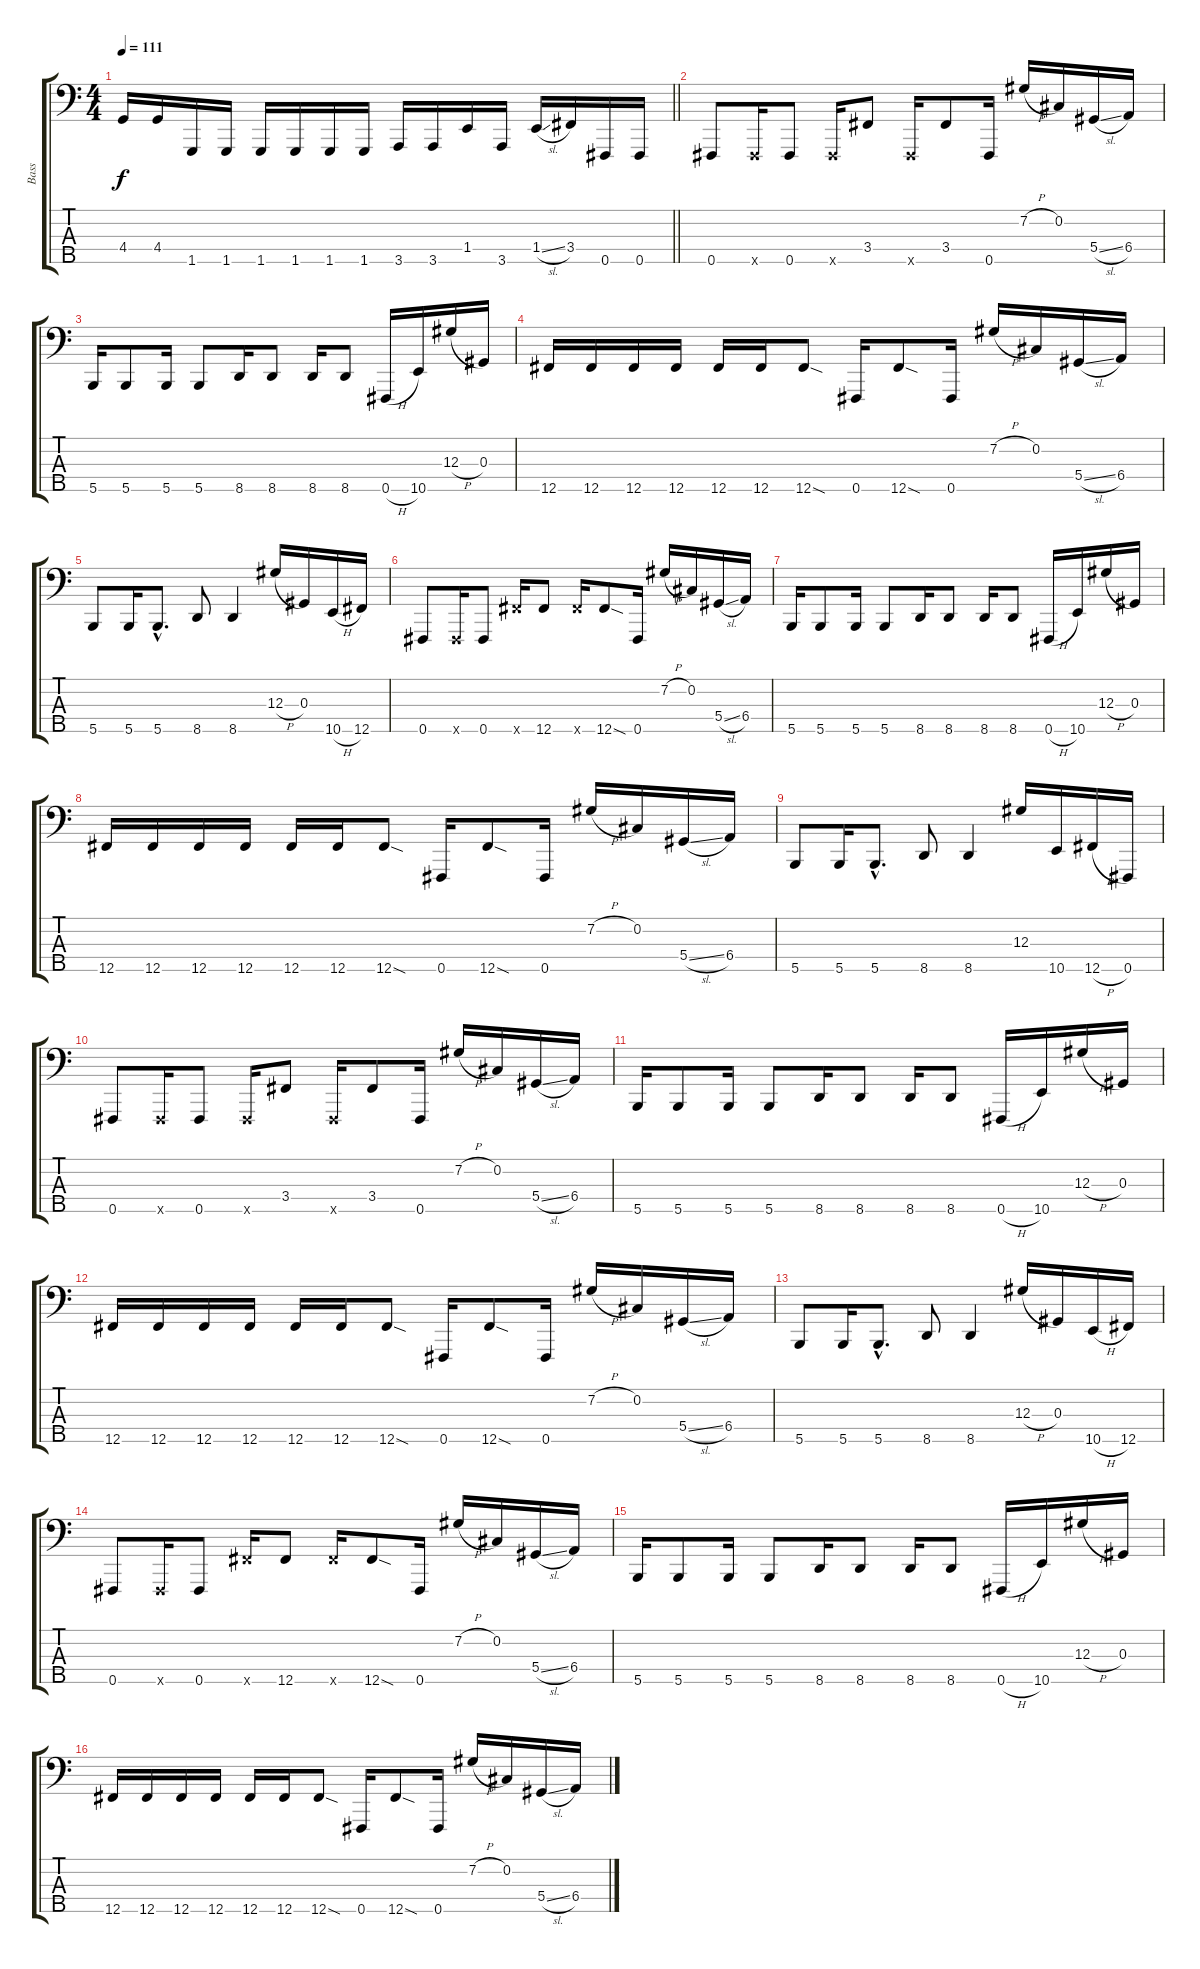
\track ("Bass" "Bass") {instrument electricbasspick}
\staff {score tabs}
\tuning (Eb2 Db2 Ab1 Eb1 Gb0) {hide}
\ts (4 4)
\tempo 111
\clef f4
\barLineRight lightlight
\ks c
4.4.16{dy f} 4.4.16 1.5.16 1.5.16 1.5.16 1.5.16 1.5.16 1.5.16 3.5.16 3.5.16 1.4.16 3.5.16 1.4{sl}.16 3.4.16 0.5.16 0.5.16 |
\section ("" "")
0.5.8 0.5{x}.16 0.5.8 0.5{x}.16 3.4.8 0.5{x}.16 3.4.8 0.5.16 7.2{h}.16 0.2.16 5.4{sl}.16 6.4.16 |
5.5.16 5.5.8 5.5.16 5.5.8 8.5.16 8.5.8 8.5.16 8.5.8 0.5{h}.16 10.5.16 12.3{h}.16 0.3.16 |
12.5.16 12.5.16 12.5.16 12.5.16 12.5.16 12.5.16 12.5{sod}.8 0.5.16 12.5{sod}.8 0.5.16 7.2{h}.16 0.2.16 5.4{sl}.16 6.4.16 |
5.5.8 5.5.16 5.5{hac}.8{d} 8.5.8 8.5.4 12.3{h}.16 0.3.16 10.5{h}.16 12.5.16 |
0.5.8 0.5{x}.16 0.5.8 12.5{x}.16 12.5.8 12.5{x}.16 12.5{sod}.8 0.5.16 7.2{h}.16 0.2.16 5.4{sl}.16 6.4.16 |
5.5.16 5.5.8 5.5.16 5.5.8 8.5.16 8.5.8 8.5.16 8.5.8 0.5{h}.16 10.5.16 12.3{h}.16 0.3.16 |
12.5.16 12.5.16 12.5.16 12.5.16 12.5.16 12.5.16 12.5{sod}.8 0.5.16 12.5{sod}.8 0.5.16 7.2{h}.16 0.2.16 5.4{sl}.16 6.4.16 |
5.5.8 5.5.16 5.5{hac}.8{d} 8.5.8 8.5.4 12.3.16 10.5.16 12.5{h}.16 0.5.16 |
0.5.8 0.5{x}.16 0.5.8 0.5{x}.16 3.4.8 0.5{x}.16 3.4.8 0.5.16 7.2{h}.16 0.2.16 5.4{sl}.16 6.4.16 |
5.5.16 5.5.8 5.5.16 5.5.8 8.5.16 8.5.8 8.5.16 8.5.8 0.5{h}.16 10.5.16 12.3{h}.16 0.3.16 |
12.5.16 12.5.16 12.5.16 12.5.16 12.5.16 12.5.16 12.5{sod}.8 0.5.16 12.5{sod}.8 0.5.16 7.2{h}.16 0.2.16 5.4{sl}.16 6.4.16 |
5.5.8 5.5.16 5.5{hac}.8{d} 8.5.8 8.5.4 12.3{h}.16 0.3.16 10.5{h}.16 12.5.16 |
0.5.8 0.5{x}.16 0.5.8 12.5{x}.16 12.5.8 12.5{x}.16 12.5{sod}.8 0.5.16 7.2{h}.16 0.2.16 5.4{sl}.16 6.4.16 |
5.5.16 5.5.8 5.5.16 5.5.8 8.5.16 8.5.8 8.5.16 8.5.8 0.5{h}.16 10.5.16 12.3{h}.16 0.3.16 |
12.5.16 12.5.16 12.5.16 12.5.16 12.5.16 12.5.16 12.5{sod}.8 0.5.16 12.5{sod}.8 0.5.16 7.2{h}.16 0.2.16 5.4{sl}.16 6.4.16
